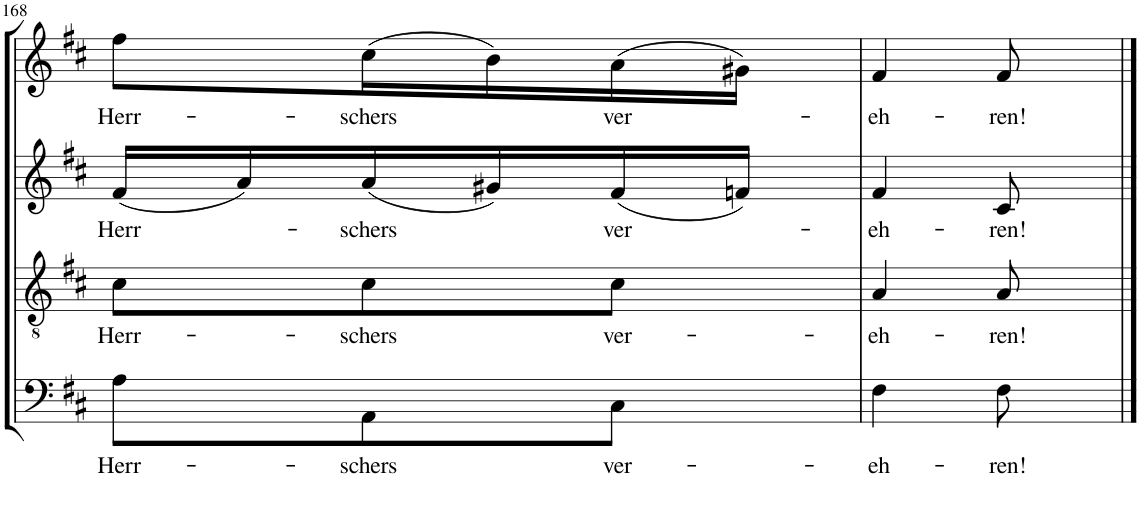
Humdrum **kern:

**kern	**text	**kern	**text	**kern	**text	**kern	**text
*part4	*part4	*part3	*part3	*part2	*part2	*part1	*part1
*staff4	*staff4	*staff3	*staff3	*staff2	*staff2	*staff1	*staff1
*I"Bass	*	*I"Tenor	*	*I"Alt	*	*I"Sopran	*
!!LO:PB:g=z
*clefF4	*	*clefGv2	*	*clefG2	*	*clefG2	*
*k[f#c#]	*	*k[f#c#]	*	*k[f#c#]	*	*k[f#c#]	*
*M3/8	*	*M3/8	*	*M3/8	*	*M3/8	*
=168	=168	=168	=168	=168	=168	=168	=168
!	!LO:LY:b	!	!LO:LY:b	!	!LO:LY:b	!	!LO:LY:b
8A\L	Herr-	8c#\L	Herr-	(16f#/LL	Herr	8ff#\L	Herr-
.	.	.	.	16a/)	.	.	.
!	!LO:LY:b	!	!LO:LY:b	!	!LO:LY:b	!	!LO:LY:b
8AA\	schers	8c#\	schers	(16a/	schers	(16cc#\L	schers
.	.	.	.	16g#X/)	.	16b\)	.
!	!LO:LY:b	!	!LO:LY:b	!	!LO:LY:b	!	!LO:LY:b
8C#\J	ver-	8c#\J	ver-	(16f#/	ver	(16a\	ver
.	.	.	.	16fn/JJ)	.	16g#X\JJ)	.
=169	=169	=169	=169	=169	=169	=169	=169
!	!LO:LY:b	!	!LO:LY:b	!	!LO:LY:b	!	!LO:LY:b
4F#\	eh-	4A/	eh-	4f#/	eh-	4f#/	eh-
!	!LO:LY:b	!	!LO:LY:b	!	!LO:LY:b	!	!LO:LY:b
8F#\	ren!	8A/	ren!	8c#/	ren!	8f#/	ren!
==	==	==	==	==	==	==	==
*-	*-	*-	*-	*-	*-	*-	*-
